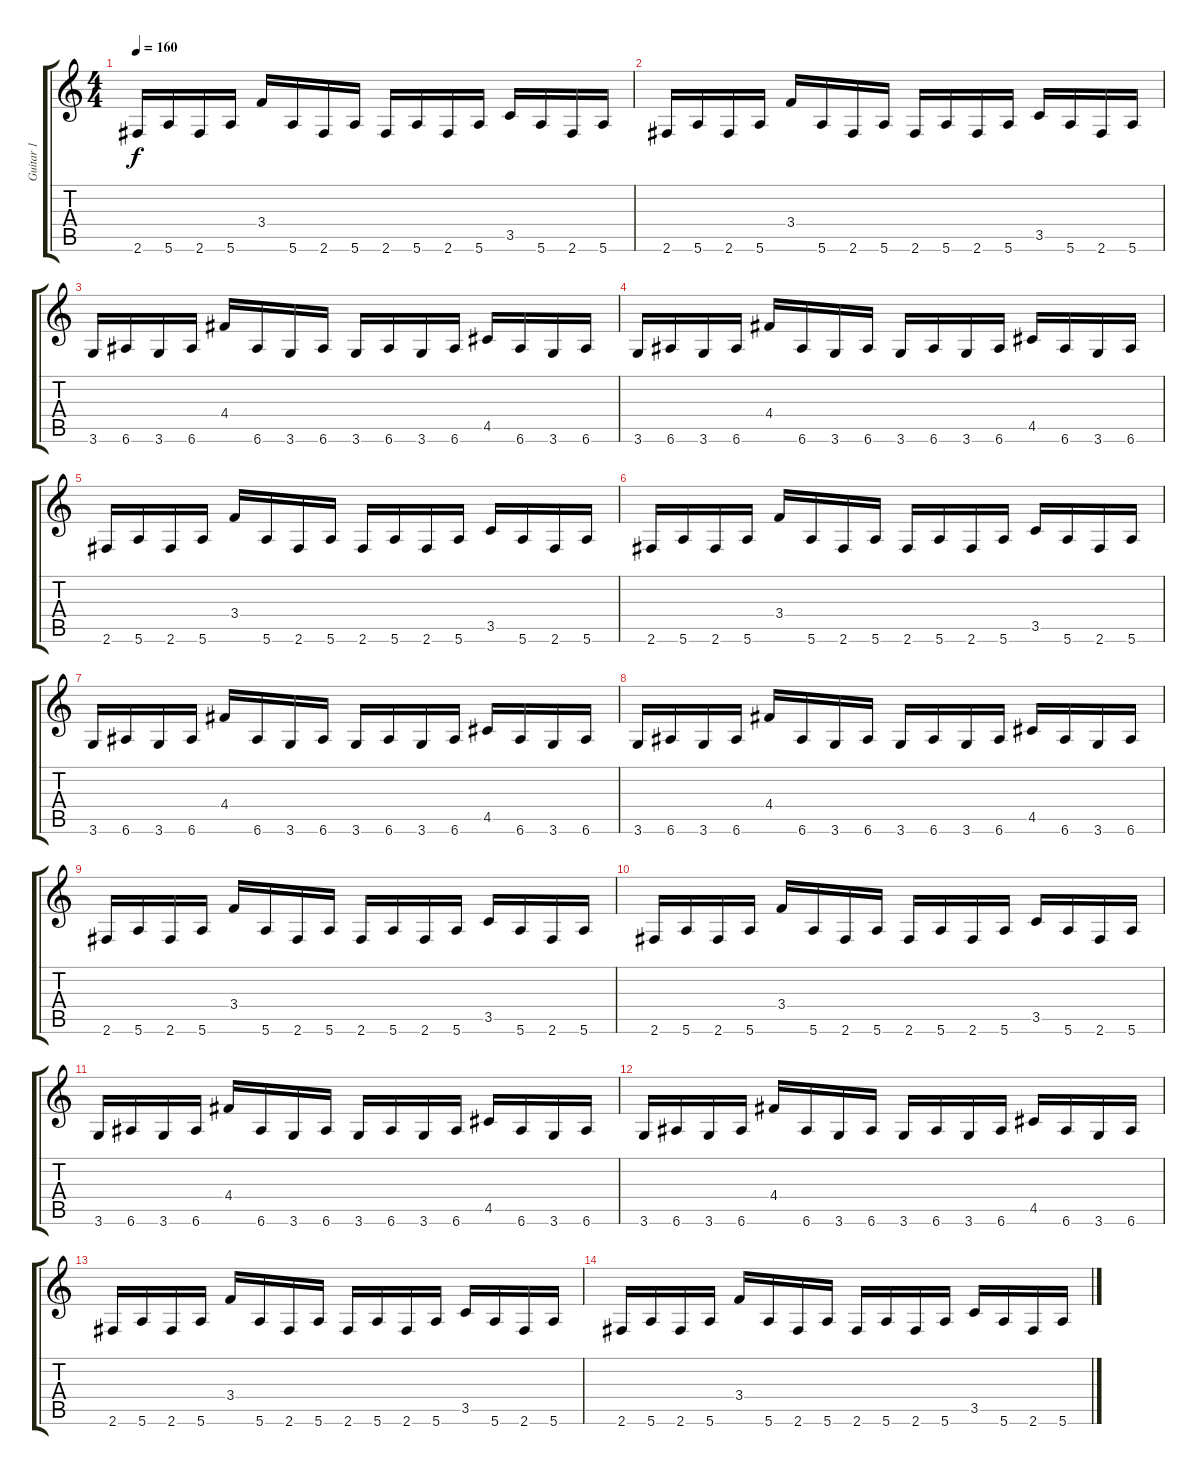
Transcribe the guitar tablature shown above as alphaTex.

\track ("Guitar 1" "Guitar 1") {instrument distortionguitar}
\staff {score tabs}
\tuning (E4 B3 G3 D3 A2 E2) {hide}
\ts (4 4)
\tempo 160
\clef g2
\ks c
2.6.16{dy f} 5.6.16 2.6.16 5.6.16 3.4.16 5.6.16 2.6.16 5.6.16 2.6.16 5.6.16 2.6.16 5.6.16 3.5.16 5.6.16 2.6.16 5.6.16 |
2.6.16 5.6.16 2.6.16 5.6.16 3.4.16 5.6.16 2.6.16 5.6.16 2.6.16 5.6.16 2.6.16 5.6.16 3.5.16 5.6.16 2.6.16 5.6.16 |
3.6.16 6.6.16 3.6.16 6.6.16 4.4.16 6.6.16 3.6.16 6.6.16 3.6.16 6.6.16 3.6.16 6.6.16 4.5.16 6.6.16 3.6.16 6.6.16 |
3.6.16 6.6.16 3.6.16 6.6.16 4.4.16 6.6.16 3.6.16 6.6.16 3.6.16 6.6.16 3.6.16 6.6.16 4.5.16 6.6.16 3.6.16 6.6.16 |
2.6.16 5.6.16 2.6.16 5.6.16 3.4.16 5.6.16 2.6.16 5.6.16 2.6.16 5.6.16 2.6.16 5.6.16 3.5.16 5.6.16 2.6.16 5.6.16 |
2.6.16 5.6.16 2.6.16 5.6.16 3.4.16 5.6.16 2.6.16 5.6.16 2.6.16 5.6.16 2.6.16 5.6.16 3.5.16 5.6.16 2.6.16 5.6.16 |
3.6.16{volume 7} 6.6.16 3.6.16 6.6.16 4.4.16 6.6.16 3.6.16 6.6.16 3.6.16 6.6.16 3.6.16 6.6.16 4.5.16 6.6.16 3.6.16 6.6.16 |
3.6.16 6.6.16 3.6.16 6.6.16 4.4.16 6.6.16 3.6.16 6.6.16 3.6.16 6.6.16 3.6.16 6.6.16 4.5.16 6.6.16 3.6.16 6.6.16 |
2.6.16 5.6.16 2.6.16 5.6.16 3.4.16 5.6.16 2.6.16 5.6.16 2.6.16 5.6.16 2.6.16 5.6.16 3.5.16 5.6.16 2.6.16 5.6.16 |
2.6.16 5.6.16 2.6.16 5.6.16 3.4.16 5.6.16 2.6.16 5.6.16 2.6.16 5.6.16 2.6.16 5.6.16 3.5.16 5.6.16 2.6.16 5.6.16 |
3.6.16 6.6.16 3.6.16 6.6.16 4.4.16{volume 0} 6.6.16 3.6.16 6.6.16 3.6.16 6.6.16 3.6.16 6.6.16 4.5.16 6.6.16 3.6.16 6.6.16 |
3.6.16 6.6.16 3.6.16 6.6.16 4.4.16 6.6.16 3.6.16 6.6.16 3.6.16 6.6.16 3.6.16 6.6.16 4.5.16 6.6.16 3.6.16 6.6.16 |
2.6.16 5.6.16 2.6.16 5.6.16 3.4.16 5.6.16 2.6.16 5.6.16 2.6.16 5.6.16 2.6.16 5.6.16 3.5.16 5.6.16 2.6.16 5.6.16 |
2.6.16 5.6.16 2.6.16 5.6.16 3.4.16 5.6.16 2.6.16 5.6.16 2.6.16 5.6.16 2.6.16 5.6.16 3.5.16 5.6.16 2.6.16 5.6.16
